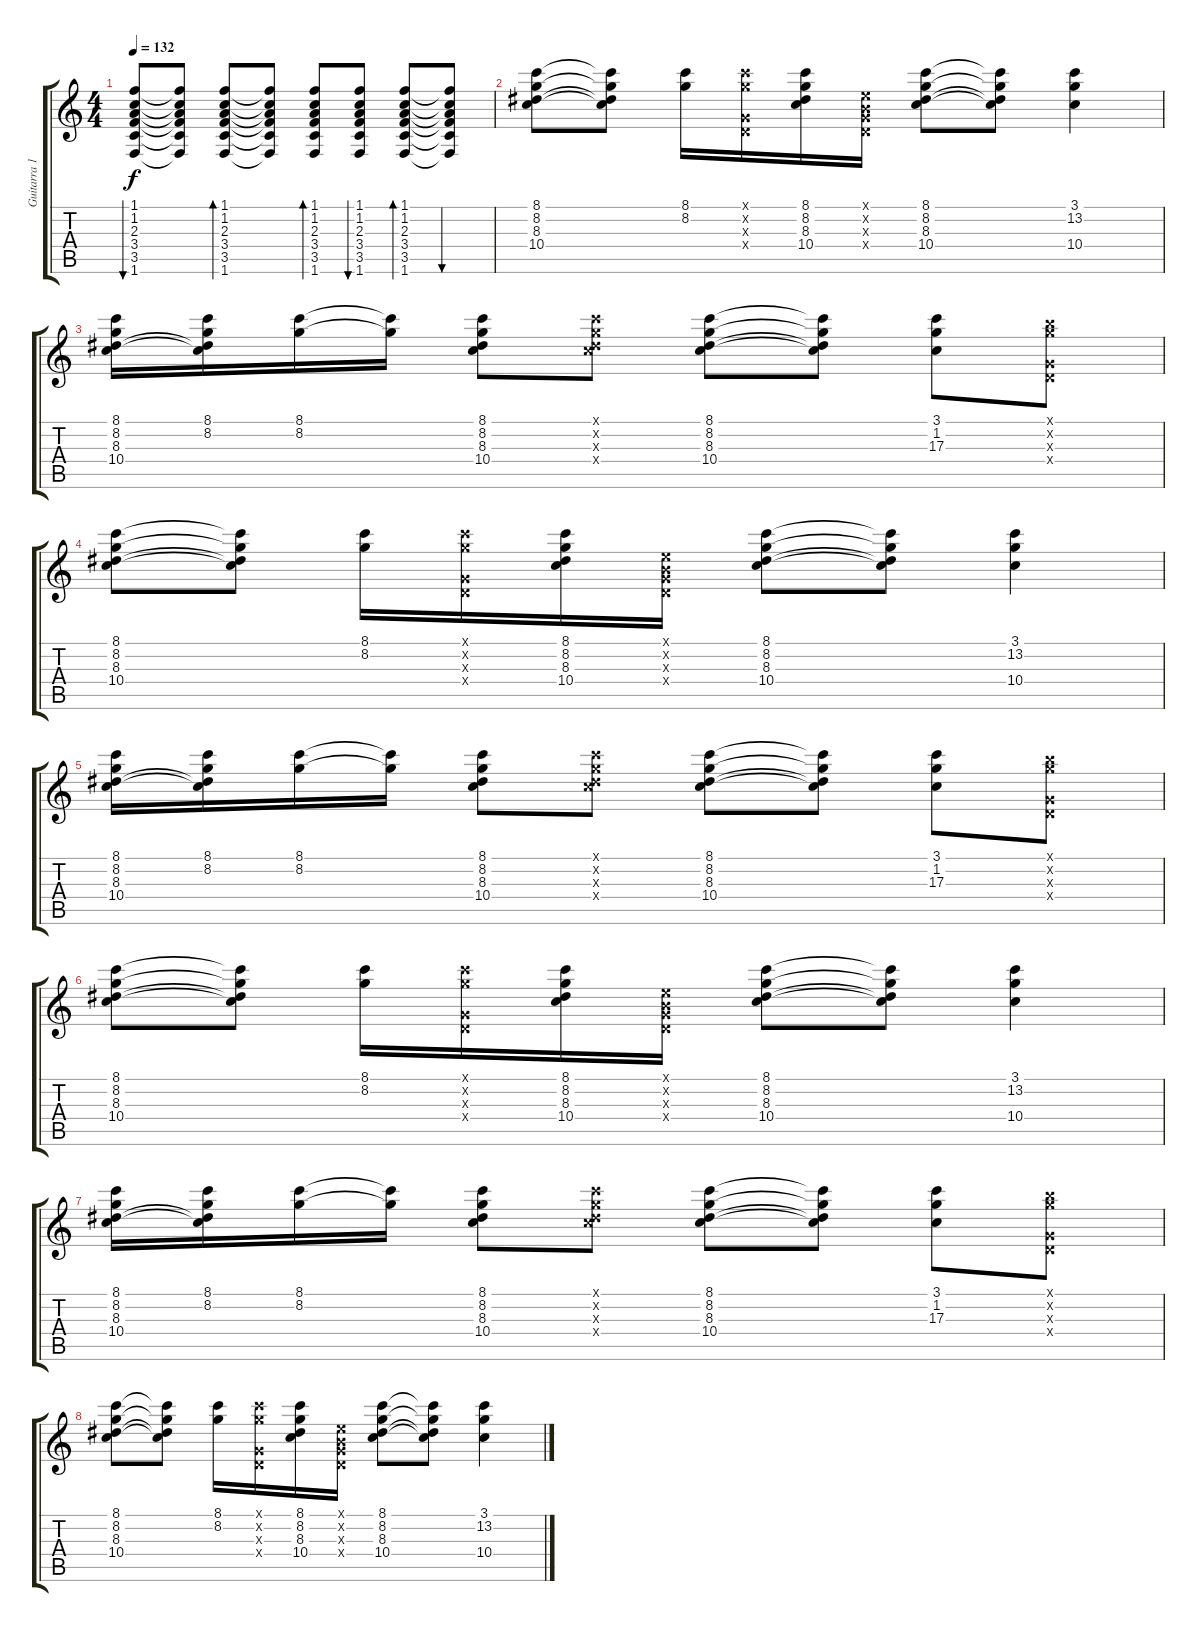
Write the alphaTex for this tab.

\track ("Guitarra 1" "Guitarra 1") {instrument acousticguitarsteel}
\staff {score tabs}
\tuning (E4 B3 G3 D3 A2 E2) {hide}
\ts (4 4)
\tempo 132
\clef g2
\ks c
(1.1 1.2 2.3 3.4 3.5 1.6).8{bu 60 dy f} (1.1{t} 1.2{t} 2.3{t} 3.4{t} 3.5{t} 1.6{t}).8 (1.1 1.2 2.3 3.4 3.5 1.6).8{bd 60} (1.1{t} 1.2{t} 2.3{t} 3.4{t} 3.5{t} 1.6{t}).8 (1.1 1.2 2.3 3.4 3.5 1.6).8{bd 60} (1.1 1.2 2.3 3.4 3.5 1.6).8{bu 60} (1.1 1.2 2.3 3.4 3.5 1.6).8{bd 60} (1.1{t} 1.2{t} 2.3{t} 3.4{t} 3.5{t} 1.6{t}).8{bu 60} |
(8.1 8.2 8.3 10.4).8 (8.1{t} 8.2{t} 8.3{t} 10.4{t}).8 (8.1 8.2).16 (8.1{x} 8.2{x} 0.3{x} 0.4{x}).16 (8.1 8.2 8.3 10.4).16 (0.1{x} 0.2{x} 0.3{x} 0.4{x}).16 (8.1 8.2 8.3 10.4).8 (8.1{t} 8.2{t} 8.3{t} 10.4{t}).8 (3.1 13.2 10.4).4 |
(8.1 8.2 8.3 10.4).16 (8.1 8.2 8.3{t} 10.4{t}).16 (8.1 8.2).16 (8.1{t} 8.2{t}).16 (8.1 8.2 8.3 10.4).8 (8.1{x} 8.2{x} 8.3{x} 10.4{x}).8 (8.1 8.2 8.3 10.4).8 (8.1{t} 8.2{t} 8.3{t} 10.4{t}).8 (3.1 1.2 17.3).8 (7.1{x} 8.2{x} 0.3{x} 0.4{x}).8 |
(8.1 8.2 8.3 10.4).8 (8.1{t} 8.2{t} 8.3{t} 10.4{t}).8 (8.1 8.2).16 (8.1{x} 8.2{x} 0.3{x} 0.4{x}).16 (8.1 8.2 8.3 10.4).16 (0.1{x} 0.2{x} 0.3{x} 0.4{x}).16 (8.1 8.2 8.3 10.4).8 (8.1{t} 8.2{t} 8.3{t} 10.4{t}).8 (3.1 13.2 10.4).4 |
(8.1 8.2 8.3 10.4).16 (8.1 8.2 8.3{t} 10.4{t}).16 (8.1 8.2).16 (8.1{t} 8.2{t}).16 (8.1 8.2 8.3 10.4).8 (8.1{x} 8.2{x} 8.3{x} 10.4{x}).8 (8.1 8.2 8.3 10.4).8 (8.1{t} 8.2{t} 8.3{t} 10.4{t}).8 (3.1 1.2 17.3).8 (7.1{x} 8.2{x} 0.3{x} 0.4{x}).8 |
(8.1 8.2 8.3 10.4).8 (8.1{t} 8.2{t} 8.3{t} 10.4{t}).8 (8.1 8.2).16 (8.1{x} 8.2{x} 0.3{x} 0.4{x}).16 (8.1 8.2 8.3 10.4).16 (0.1{x} 0.2{x} 0.3{x} 0.4{x}).16 (8.1 8.2 8.3 10.4).8 (8.1{t} 8.2{t} 8.3{t} 10.4{t}).8 (3.1 13.2 10.4).4 |
(8.1 8.2 8.3 10.4).16 (8.1 8.2 8.3{t} 10.4{t}).16 (8.1 8.2).16 (8.1{t} 8.2{t}).16 (8.1 8.2 8.3 10.4).8 (8.1{x} 8.2{x} 8.3{x} 10.4{x}).8 (8.1 8.2 8.3 10.4).8 (8.1{t} 8.2{t} 8.3{t} 10.4{t}).8 (3.1 1.2 17.3).8 (7.1{x} 8.2{x} 0.3{x} 0.4{x}).8 |
(8.1 8.2 8.3 10.4).8 (8.1{t} 8.2{t} 8.3{t} 10.4{t}).8 (8.1 8.2).16 (8.1{x} 8.2{x} 0.3{x} 0.4{x}).16 (8.1 8.2 8.3 10.4).16 (0.1{x} 0.2{x} 0.3{x} 0.4{x}).16 (8.1 8.2 8.3 10.4).8 (8.1{t} 8.2{t} 8.3{t} 10.4{t}).8 (3.1 13.2 10.4).4
